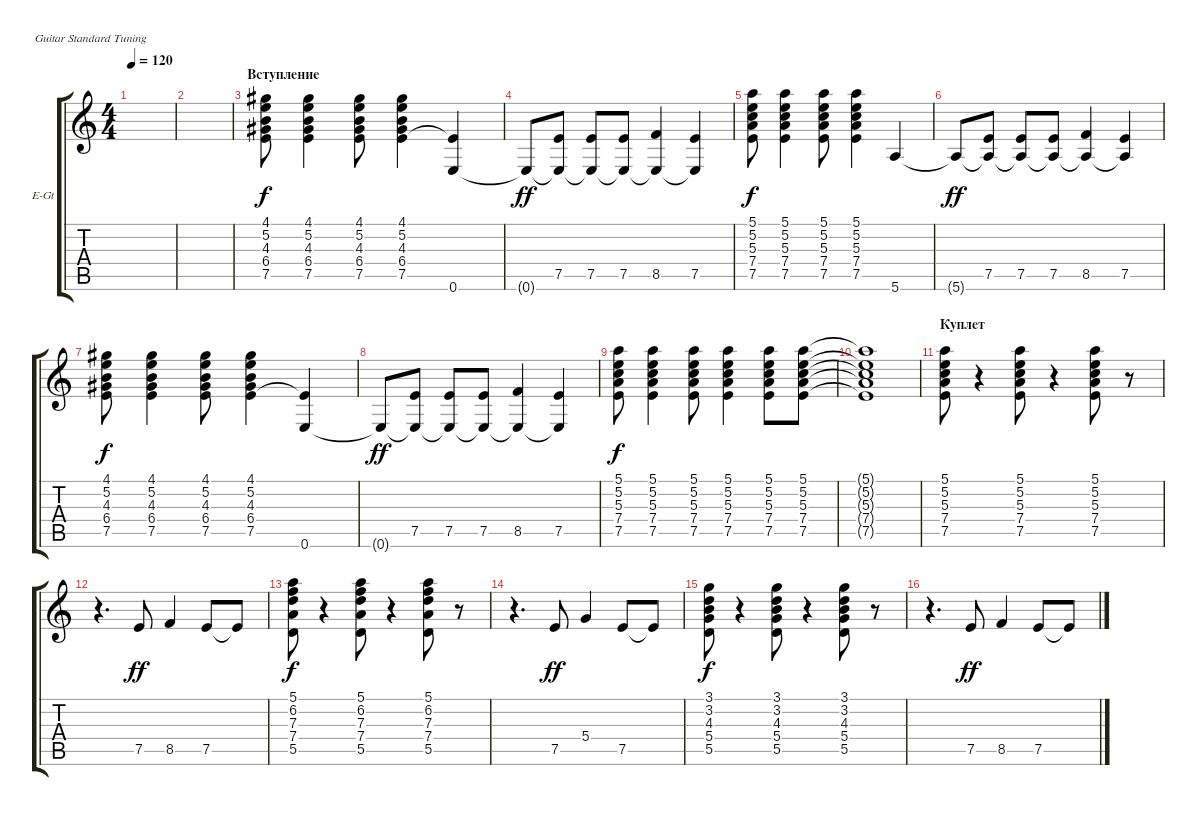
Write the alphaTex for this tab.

\defaultSystemsLayout 4
\bracketExtendMode groupsimilarinstruments
\firstSystemTrackNameOrientation horizontal
\otherSystemsTrackNameOrientation horizontal
\track ("Г. Каспарян" "E-Gt") {instrument electricguitarclean}
\staff {score tabs}
\tuning (E4 B3 G3 D3 A2 E2)
\ts (4 4)
\tempo 120
\clef g2
\ks c
|
|
\section ("" "Вступление")
(4.1 5.2 4.3 6.4 7.5).8 (4.1 5.2 4.3 6.4 7.5).4 (4.1 5.2 4.3 6.4 7.5).8 (4.1 5.2 4.3 6.4 7.5).4 (0.6 7.5{t}).4 |
0.6{t}.8{dy ff} (7.5 0.6{t}).8 (7.5 0.6{t}).8 (7.5 0.6{t}).8 (8.5 0.6{t}).4 (7.5 0.6{t}).4 |
(5.1 5.2 5.3 7.4 7.5).8{dy f} (5.1 5.2 5.3 7.4 7.5).4 (5.1 5.2 5.3 7.4 7.5).8 (5.1 5.2 5.3 7.4 7.5).4 5.6.4 |
5.6{t}.8{dy ff} (7.5 5.6{t}).8 (7.5 5.6{t}).8 (7.5 5.6{t}).8 (8.5 5.6{t}).4 (7.5 5.6{t}).4 |
(4.1 5.2 4.3 6.4 7.5).8{dy f} (4.1 5.2 4.3 6.4 7.5).4 (4.1 5.2 4.3 6.4 7.5).8 (4.1 5.2 4.3 6.4 7.5).4 (0.6 7.5{t}).4 |
0.6{t}.8{dy ff} (7.5 0.6{t}).8 (7.5 0.6{t}).8 (7.5 0.6{t}).8 (8.5 0.6{t}).4 (7.5 0.6{t}).4 |
(5.1 5.2 5.3 7.4 7.5).8{dy f} (5.1 5.2 5.3 7.4 7.5).4 (5.1 5.2 5.3 7.4 7.5).8 (5.1 5.2 5.3 7.4 7.5).4 (5.1 5.2 5.3 7.4 7.5).8 (5.1 5.2 5.3 7.4 7.5).8 |
(5.1{t} 5.2{t} 5.3{t} 7.4{t} 7.5{t}).1 |
\section ("" "Куплет")
(5.1 5.2 5.3 7.4 7.5).8 r.4 (5.1 5.2 5.3 7.4 7.5).8 r.4 (5.1 5.2 5.3 7.4 7.5).8 r.8 |
r.4{d} 7.5.8{dy ff} 8.5.4 7.5.8 7.5{t}.8 |
(5.5 7.4 7.3 6.2 5.1).8{dy f} r.4 (5.5 7.4 7.3 6.2 5.1).8 r.4 (5.5 7.4 7.3 6.2 5.1).8 r.8 |
r.4{d} 7.5.8{dy ff} 5.4.4 7.5.8 7.5{t}.8 |
(5.5 5.4 4.3 3.2 3.1).8{dy f} r.4 (5.5 5.4 4.3 3.2 3.1).8 r.4 (5.5 5.4 4.3 3.2 3.1).8 r.8 |
r.4{d} 7.5.8{dy ff} 8.5.4 7.5.8 7.5{t}.8
